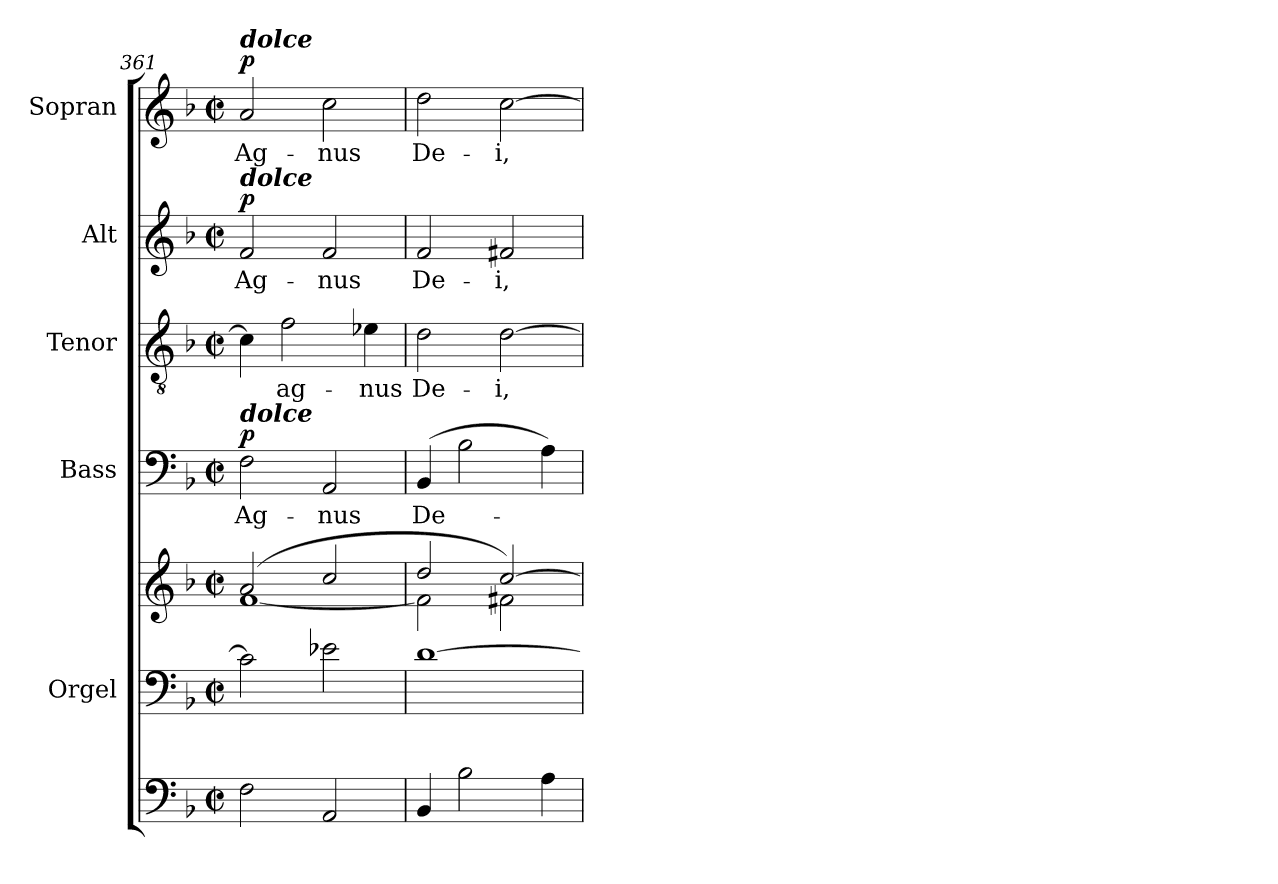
**kern	**kern	**kern	**kern	**text	**dynam	**kern	**text	**kern	**text	**dynam	**kern	**text	**dynam
*part6	*part5	*part5	*part4	*part4	*part4	*part3	*part3	*part2	*part2	*part2	*part1	*part1	*part1
*staff7	*staff6	*staff5	*staff4	*staff4	*staff4	*staff3	*staff3	*staff2	*staff2	*staff2	*staff1	*staff1	*staff1
*	*I"Orgel	*	*I"Bass	*	*	*I"Tenor	*	*I"Alt	*	*	*I"Sopran	*	*
*	*I'Org.	*	*I'B	*	*	*I'T	*	*I'A	*	*	*I'S	*	*
*clefF4	*clefF4	*clefG2	*clefF4	*	*	*clefGv2	*	*clefG2	*	*	*clefG2	*	*
*ITrd7c12	*	*	*	*	*	*	*	*	*	*	*	*	*
*k[b-]	*k[b-]	*k[b-]	*k[b-]	*	*	*k[b-]	*	*k[b-]	*	*	*k[b-]	*	*
*F:	*F:	*F:	*F:	*	*	*F:	*	*F:	*	*	*F:	*	*
*M2/2	*M2/2	*M2/2	*M2/2	*	*	*M2/2	*	*M2/2	*	*	*M2/2	*	*
*met(c|)	*met(c|)	*met(c|)	*met(c|)	*	*	*met(c|)	*	*met(c|)	*	*	*met(c|)	*	*
=361	=361	=361	=361	=361	=361	=361	=361	=361	=361	=361	=361	=361	=361
*	*	*^	*	*	*	*	*	*	*	*	*	*	*
!	!	!	!	!	!	!	!	!	!	!	!	!LO:TX:a:Bi:t=dolce	!	!
!	!	!	!	!	!	!	!	!	!LO:TX:a:Bi:t=dolce	!	!	!	!	!
!	!	!	!	!LO:TX:a:Bi:t=dolce	!	!	!	!	!	!	!	!	!	!
!	!	!	!	!	!LO:LY:b	!LO:DY:a	!	!	!	!LO:LY:b	!LO:DY:a	!	!LO:LY:b	!LO:DY:a
2FF\	2c\]	(2a/	[<1f	2F\	Ag-	p	4c\]	.	2f/	Ag-	p	2a/	Ag-	p
!	!	!	!	!	!	!	!	!LO:LY:b	!	!	!	!	!	!
.	.	.	.	.	.	.	2f\	ag-	.	.	.	.	.	.
!	!	!	!	!	!LO:LY:b	!	!	!	!	!LO:LY:b	!	!	!LO:LY:b	!
2AAA/	2e-X\	2cc/	.	2AA/	-nus	.	.	.	2f/	-nus	.	2cc\	-nus	.
!	!	!	!	!	!	!	!	!LO:LY:b	!	!	!	!	!	!
.	.	.	.	.	.	.	4e-X\	-nus	.	.	.	.	.	.
!!LO:LB:g=z
=362	=362	=362	=362	=362	=362	=362	=362	=362	=362	=362	=362	=362	=362	=362
!	!	!	!	!	!LO:LY:b	!	!	!LO:LY:b	!	!LO:LY:b	!	!	!LO:LY:b	!
4BBB-/	[1d	2dd/	2f\]	(4BB-/	De-	.	2d\	De-	2f/	De-	.	2dd\	De-	.
2BB-\	.	.	.	2B-\	.	.	.	.	.	.	.	.	.	.
!	!	!	!	!	!	!	!	!LO:LY:b	!	!LO:LY:b	!	!	!LO:LY:b	!
.	.	[>2cc/)	2f#X\	.	.	.	[2d\	-i,	2f#X/	-i,	.	[2cc\	-i,	.
4AA\	.	.	.	4A\)	.	.	.	.	.	.	.	.	.	.
*	*	*v	*v	*	*	*	*	*	*	*	*	*	*	*
=	=	=	=	=	=	=	=	=	=	=	=	=	=
*-	*-	*-	*-	*-	*-	*-	*-	*-	*-	*-	*-	*-	*-
